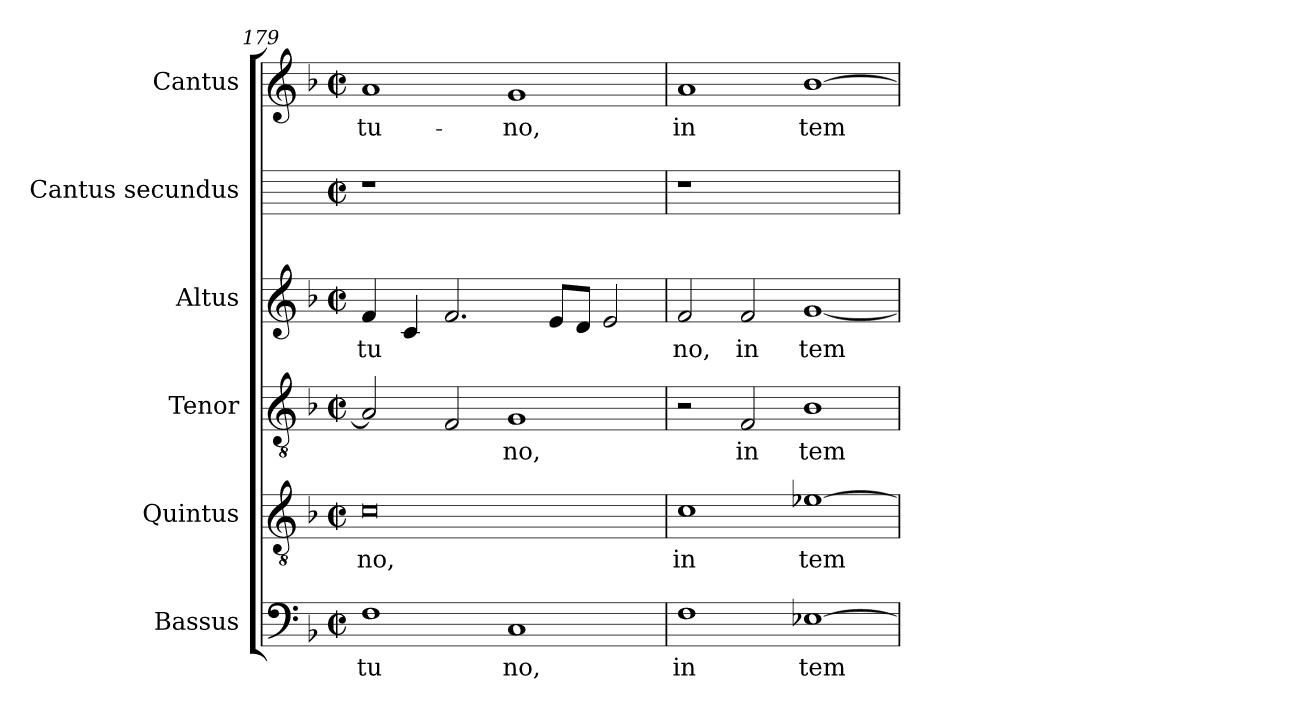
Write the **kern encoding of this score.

**kern	**text	**kern	**text	**kern	**text	**kern	**text	**kern	**kern	**text
*part6	*part6	*part5	*part5	*part4	*part4	*part3	*part3	*part2	*part1	*part1
*staff6	*staff6	*staff5	*staff5	*staff4	*staff4	*staff3	*staff3	*staff2	*staff1	*staff1
*I"Bassus	*	*I"Quintus	*	*I"Tenor	*	*I"Altus	*	*I"Cantus  secundus	*I"Cantus	*
*I'B	*	*I'Q	*	*I'T	*	*I'A	*	*	*I'C	*
!!LO:PB:g=z
*clefF4	*	*clefGv2	*	*clefGv2	*	*clefG2	*	*	*clefG2	*
*k[b-]	*	*k[b-]	*	*k[b-]	*	*k[b-]	*	*k[]	*k[b-]	*
*F:	*	*F:	*	*F:	*	*F:	*	*C:	*F:	*
*M2/2	*	*M2/2	*	*M2/2	*	*M2/2	*	*M2/2	*M2/2	*
*met(c|)	*	*met(c|)	*	*met(c|)	*	*met(c|)	*	*met(c|)	*met(c|)	*
=179	=179	=179	=179	=179	=179	=179	=179	=179	=179	=179
!	!LO:LY:b:cj	!	!LO:LY:b:cj	!	!LO:LY:b:cj	!	!LO:LY:b:cj	!	!	!LO:LY:b:cj
1F	tu	0c	no,	2A/]	.	4f/	tu-	1r	1a	-tu-
!	!	!	!	!	!	!	!LO:LY:b:cj	!	!	!
.	.	.	.	.	.	4c/	--	.	.	.
!	!	!	!	!	!LO:LY:b:cj	!	!LO:LY:b:cj	!	!	!
.	.	.	.	2F/	.	2.f/	--	.	.	.
!	!LO:LY:b:cj	!	!	!	!LO:LY:b:cj	!	!	!	!	!LO:LY:b:cj
1C	no,	.	.	1G	no,	.	.	1ryy	1g	-no,
!	!	!	!	!	!	!	!LO:LY:b:cj	!	!	!
.	.	.	.	.	.	8e/L	--	.	.	.
!	!	!	!	!	!	!	!LO:LY:b:cj	!	!	!
.	.	.	.	.	.	8d/J	--	.	.	.
!	!	!	!	!	!	!	!LO:LY:b:cj	!	!	!
.	.	.	.	.	.	2e/	--	.	.	.
=180	=180	=180	=180	=180	=180	=180	=180	=180	=180	=180
!	!LO:LY:b:cj	!	!LO:LY:b:cj	!	!	!	!LO:LY:b:cj	!	!	!LO:LY:b:cj
1F	in	1c	in	2r	.	2f/	-no,	1r	1a	in
!	!	!	!	!	!LO:LY:b:cj	!	!LO:LY:b:cj	!	!	!
.	.	.	.	2F/	in	2f/	in	.	.	.
!	!LO:LY:b:cj	!	!LO:LY:b:cj	!	!LO:LY:b:cj	!	!LO:LY:b:cj	!	!	!LO:LY:b:cj
[>1E-X	tem	[>1e-X	tem	1B-	tem-	[<1g	tem-	1ryy	[>1b-	tem-
=	=	=	=	=	=	=	=	=	=	=
*-	*-	*-	*-	*-	*-	*-	*-	*-	*-	*-
